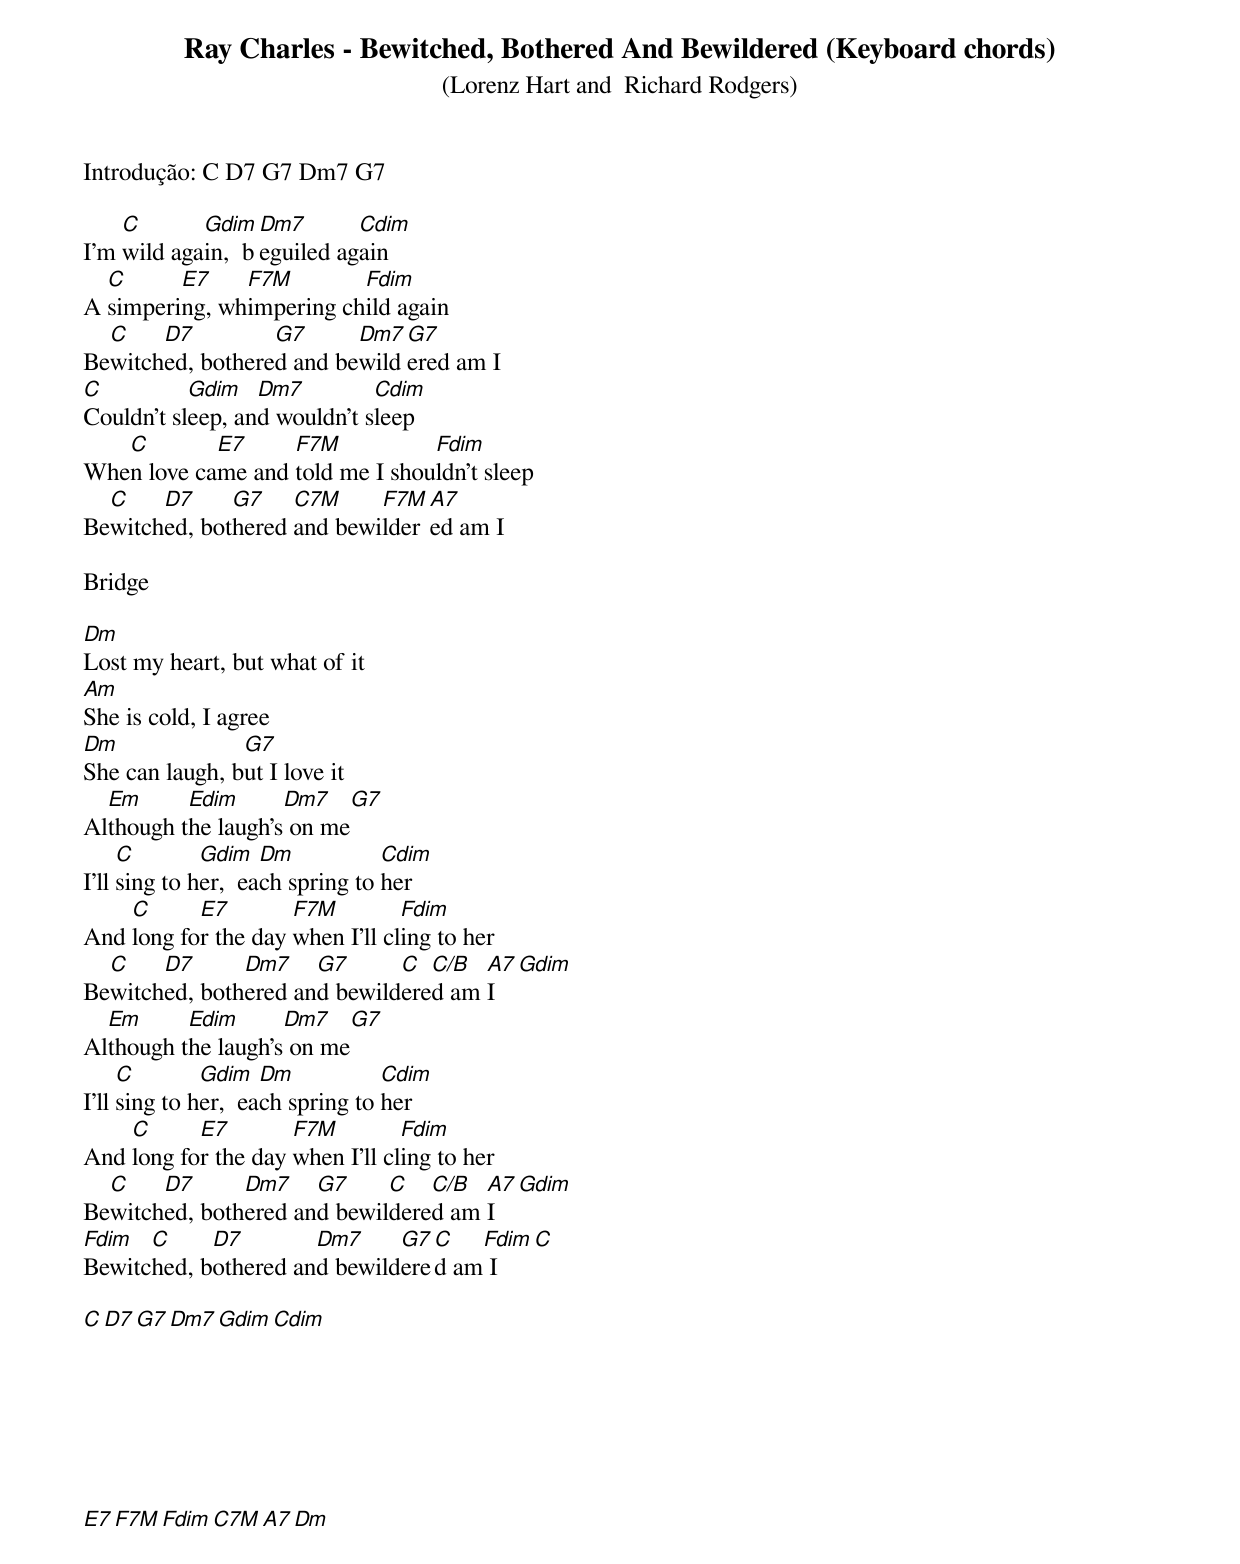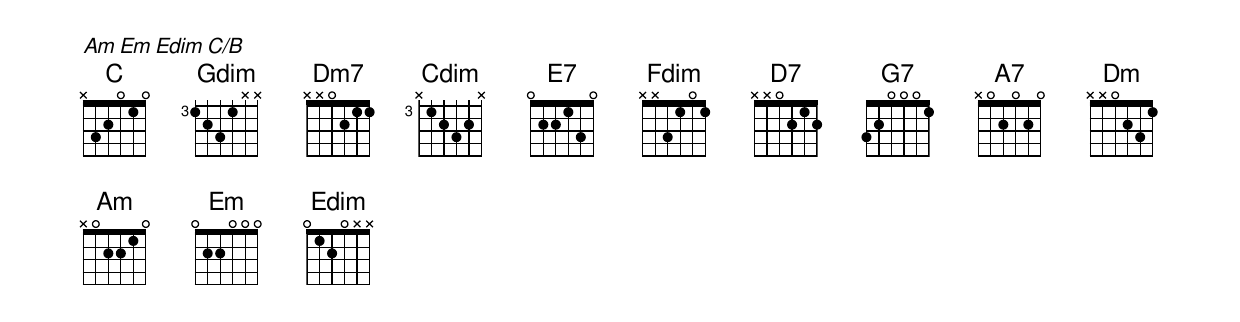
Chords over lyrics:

Ray Charles - Bewitched, Bothered And Bewildered (Keyboard chords)
(Lorenz Hart and  Richard Rodgers)


Introdução: C D7 G7 Dm7 G7

    C       Gdim  Dm7       Cdim
I'm wild again,  beguiled again
  C      E7    F7M        Fdim
A simpering, whimpering child again
  C    D7         G7      Dm7 G7
Bewitched, bothered and bewildered am I
C          Gdim   Dm7         Cdim
Couldn't sleep, and wouldn't sleep
   C        E7     F7M           Fdim
When love came and told me I shouldn't sleep
  C    D7     G7    C7M     F7M A7
Bewitched, bothered and bewildered am I

Bridge

Dm
Lost my heart, but what of it
Am
She is cold, I agree
Dm              G7
She can laugh, but I love it
  Em      Edim      Dm7    G7
Although the laugh's on me
     C        Gdim   Dm           Cdim
I'll sing to her,  each spring to her
    C      E7        F7M         Fdim
And long for the day when I'll cling to her
  C    D7      Dm7    G7      C  C/B  A7 Gdim
Bewitched, bothered and bewildered am I
  Em      Edim      Dm7    G7
Although the laugh's on me
     C        Gdim   Dm           Cdim
I'll sing to her,  each spring to her
    C      E7        F7M         Fdim
And long for the day when I'll cling to her
  C    D7      Dm7    G7     C   C/B  A7 Gdim
Bewitched, bothered and bewildered am I
Fdim  C     D7        Dm7     G7 C   Fdim C
Bewitched, bothered and bewildered am I

  C      D7     G7     Dm7    Gdim   Cdim







  E7     F7M    Fdim   C7M    A7     Dm







  Am     Em     Edim   C/B
